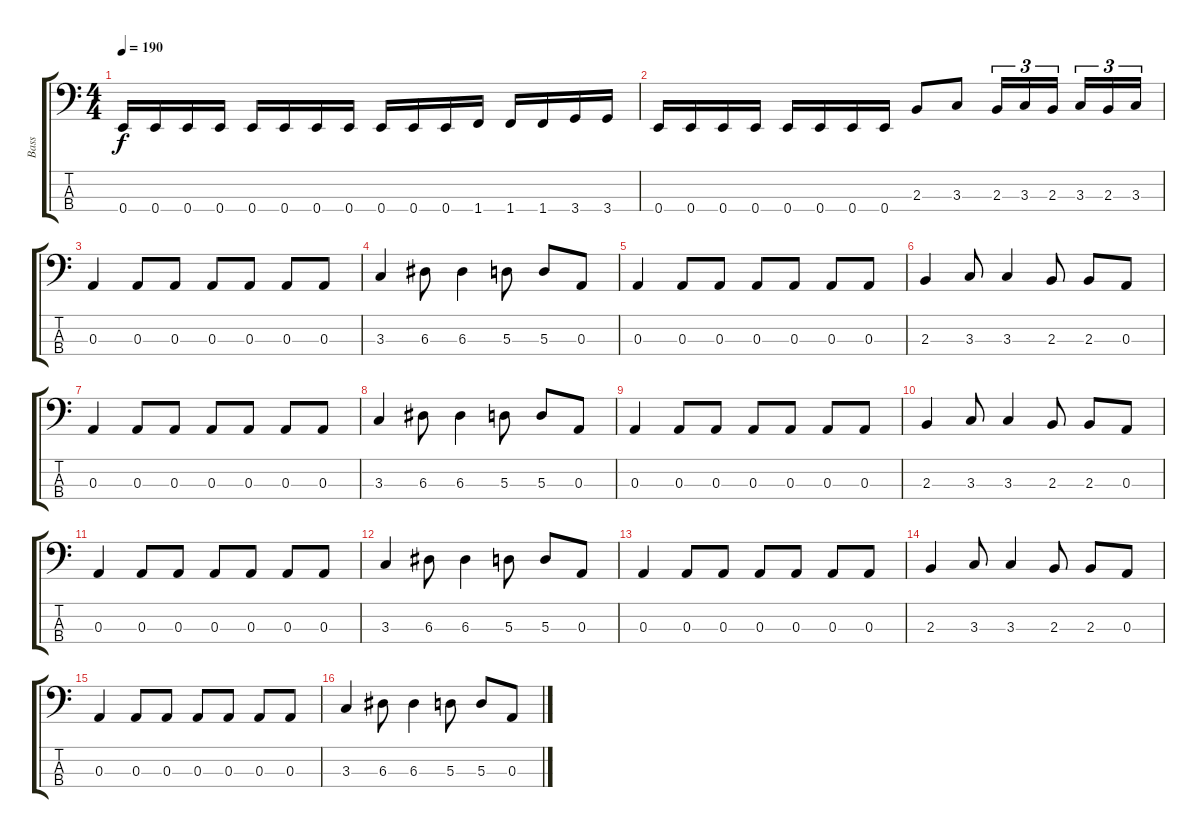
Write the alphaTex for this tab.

\track ("Bass" "Bass") {instrument electricbasspick}
\staff {score tabs}
\tuning (G2 D2 A1 E1) {hide}
\ts (4 4)
\tempo 190
\clef f4
\ks c
0.4.16{dy f} 0.4.16 0.4.16 0.4.16 0.4.16 0.4.16 0.4.16 0.4.16 0.4.16 0.4.16 0.4.16 1.4.16 1.4.16 1.4.16 3.4.16 3.4.16 |
0.4.16 0.4.16 0.4.16 0.4.16 0.4.16 0.4.16 0.4.16 0.4.16 2.3.8 3.3.8 2.3.16{tu (3 2)} 3.3.16{tu (3 2)} 2.3.16{tu (3 2)} 3.3.16{tu (3 2)} 2.3.16{tu (3 2)} 3.3.16{tu (3 2)} |
0.3.4 0.3.8 0.3.8 0.3.8 0.3.8 0.3.8 0.3.8 |
3.3.4 6.3.8 6.3.4 5.3.8 5.3.8 0.3.8 |
0.3.4 0.3.8 0.3.8 0.3.8 0.3.8 0.3.8 0.3.8 |
2.3.4 3.3.8 3.3.4 2.3.8 2.3.8 0.3.8 |
0.3.4 0.3.8 0.3.8 0.3.8 0.3.8 0.3.8 0.3.8 |
3.3.4 6.3.8 6.3.4 5.3.8 5.3.8 0.3.8 |
0.3.4 0.3.8 0.3.8 0.3.8 0.3.8 0.3.8 0.3.8 |
2.3.4 3.3.8 3.3.4 2.3.8 2.3.8 0.3.8 |
0.3.4 0.3.8 0.3.8 0.3.8 0.3.8 0.3.8 0.3.8 |
3.3.4 6.3.8 6.3.4 5.3.8 5.3.8 0.3.8 |
0.3.4 0.3.8 0.3.8 0.3.8 0.3.8 0.3.8 0.3.8 |
2.3.4 3.3.8 3.3.4 2.3.8 2.3.8 0.3.8 |
0.3.4 0.3.8 0.3.8 0.3.8 0.3.8 0.3.8 0.3.8 |
3.3.4 6.3.8 6.3.4 5.3.8 5.3.8 0.3.8
